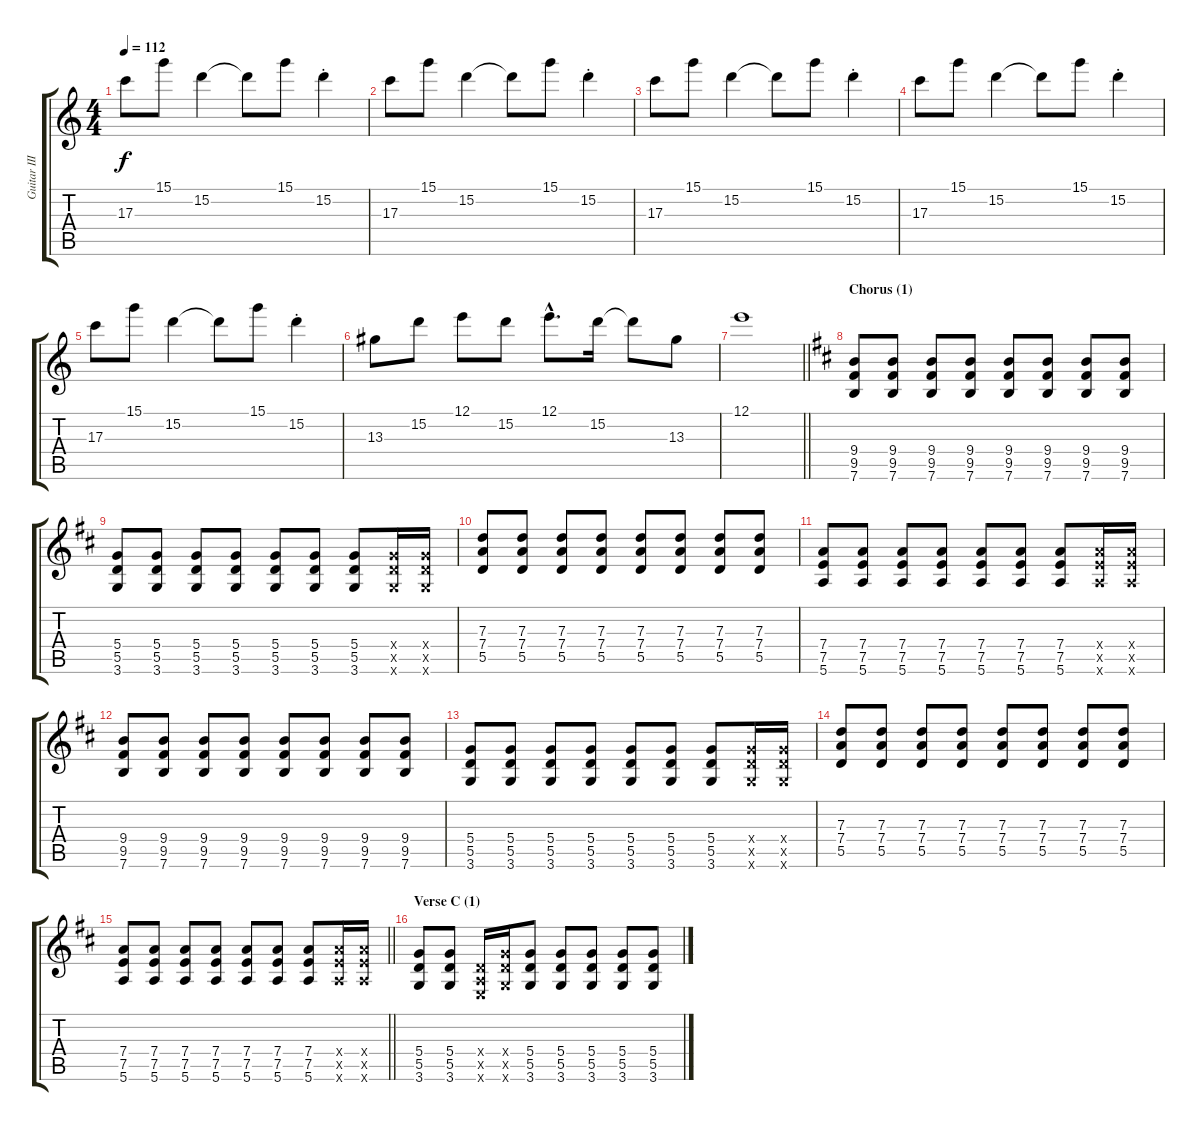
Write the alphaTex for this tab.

\track ("Guitar III" "Guitar III") {instrument electricguitarjazz}
\staff {score tabs}
\tuning (E4 B3 G3 D3 A2 E2) {hide}
\ts (4 4)
\tempo 112
\clef g2
\ks aminor
17.3.8{dy f} 15.1.8 15.2.4 15.2{t}.8 15.1.8 15.2{st}.4 |
17.3.8 15.1.8 15.2.4 15.2{t}.8 15.1.8 15.2{st}.4 |
17.3.8 15.1.8 15.2.4 15.2{t}.8 15.1.8 15.2{st}.4 |
17.3.8 15.1.8 15.2.4 15.2{t}.8 15.1.8 15.2{st}.4 |
17.3.8 15.1.8 15.2.4 15.2{t}.8 15.1.8 15.2{st}.4 |
13.3.8 15.2.8 12.1.8 15.2.8 12.1{hac}.8{d} 15.2.16 15.2{t}.8 13.3.8 |
\barLineRight lightlight
12.1.1 |
\section ("" "Chorus (1)")
\ks bminor
(9.4 9.5 7.6).8{instrument distortionguitar} (9.4 9.5 7.6).8 (9.4 9.5 7.6).8 (9.4 9.5 7.6).8 (9.4 9.5 7.6).8 (9.4 9.5 7.6).8 (9.4 9.5 7.6).8 (9.4 9.5 7.6).8 |
(5.4 5.5 3.6).8 (5.4 5.5 3.6).8 (5.4 5.5 3.6).8 (5.4 5.5 3.6).8 (5.4 5.5 3.6).8 (5.4 5.5 3.6).8 (5.4 5.5 3.6).8 (5.4{x} 5.5{x} 3.6{x}).16 (5.4{x} 5.5{x} 3.6{x}).16 |
(7.3 7.4 5.5).8 (7.3 7.4 5.5).8 (7.3 7.4 5.5).8 (7.3 7.4 5.5).8 (7.3 7.4 5.5).8 (7.3 7.4 5.5).8 (7.3 7.4 5.5).8 (7.3 7.4 5.5).8 |
(7.4 7.5 5.6).8 (7.4 7.5 5.6).8 (7.4 7.5 5.6).8 (7.4 7.5 5.6).8 (7.4 7.5 5.6).8 (7.4 7.5 5.6).8 (7.4 7.5 5.6).8 (7.4{x} 7.5{x} 5.6{x}).16 (7.4{x} 7.5{x} 5.6{x}).16 |
(9.4 9.5 7.6).8 (9.4 9.5 7.6).8 (9.4 9.5 7.6).8 (9.4 9.5 7.6).8 (9.4 9.5 7.6).8 (9.4 9.5 7.6).8 (9.4 9.5 7.6).8 (9.4 9.5 7.6).8 |
(5.4 5.5 3.6).8 (5.4 5.5 3.6).8 (5.4 5.5 3.6).8 (5.4 5.5 3.6).8 (5.4 5.5 3.6).8 (5.4 5.5 3.6).8 (5.4 5.5 3.6).8 (5.4{x} 5.5{x} 3.6{x}).16 (5.4{x} 5.5{x} 3.6{x}).16 |
(7.3 7.4 5.5).8 (7.3 7.4 5.5).8 (7.3 7.4 5.5).8 (7.3 7.4 5.5).8 (7.3 7.4 5.5).8 (7.3 7.4 5.5).8 (7.3 7.4 5.5).8 (7.3 7.4 5.5).8 |
\barLineRight lightlight
(7.4 7.5 5.6).8 (7.4 7.5 5.6).8 (7.4 7.5 5.6).8 (7.4 7.5 5.6).8 (7.4 7.5 5.6).8 (7.4 7.5 5.6).8 (7.4 7.5 5.6).8 (7.4{x} 7.5{x} 5.6{x}).16 (7.4{x} 7.5{x} 5.6{x}).16 |
\section ("" "Verse C (1)")
(5.4 5.5 3.6).8 (5.4 5.5 3.6).8 (0.4{x} 0.5{x} 0.6{x}).16 (5.4{x} 5.5{x} 3.6{x}).16 (5.4 5.5 3.6).8 (5.4 5.5 3.6).8 (5.4 5.5 3.6).8 (5.4 5.5 3.6).8 (5.4 5.5 3.6).8
